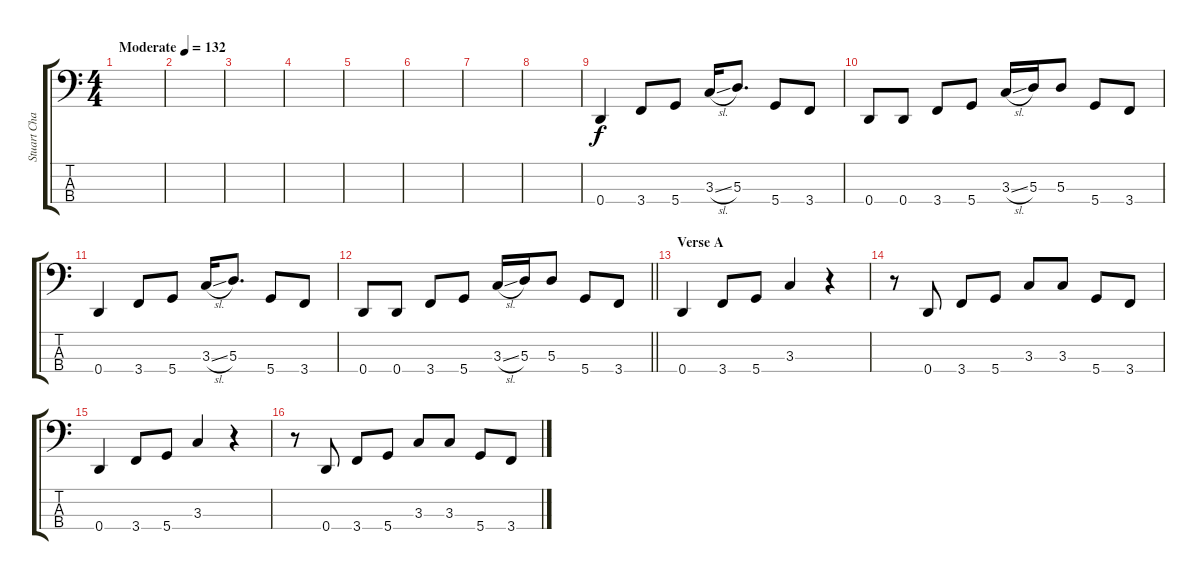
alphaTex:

\track ("Stuart Chatwood (Bass)" "Stuart Cha") {instrument electricbassfinger}
\staff {score tabs}
\tuning (G2 D2 A1 D1) {hide}
\ts (4 4)
\tempo (132 "Moderate")
\clef f4
\ks c
|
|
|
|
|
|
|
|
0.4.4 3.4.8 5.4.8 3.3{sl}.16 5.3.8{d} 5.4.8 3.4.8 |
0.4.8 0.4.8 3.4.8 5.4.8 3.3{sl}.16 5.3.16 5.3.8 5.4.8 3.4.8 |
0.4.4 3.4.8 5.4.8 3.3{sl}.16 5.3.8{d} 5.4.8 3.4.8 |
\barLineRight lightlight
0.4.8 0.4.8 3.4.8 5.4.8 3.3{sl}.16 5.3.16 5.3.8 5.4.8 3.4.8 |
\section ("" "Verse A")
0.4.4 3.4.8 5.4.8 3.3.4 r.4 |
r.8 0.4.8 3.4.8 5.4.8 3.3.8 3.3.8 5.4.8 3.4.8 |
0.4.4 3.4.8 5.4.8 3.3.4 r.4 |
r.8 0.4.8 3.4.8 5.4.8 3.3.8 3.3.8 5.4.8 3.4.8
